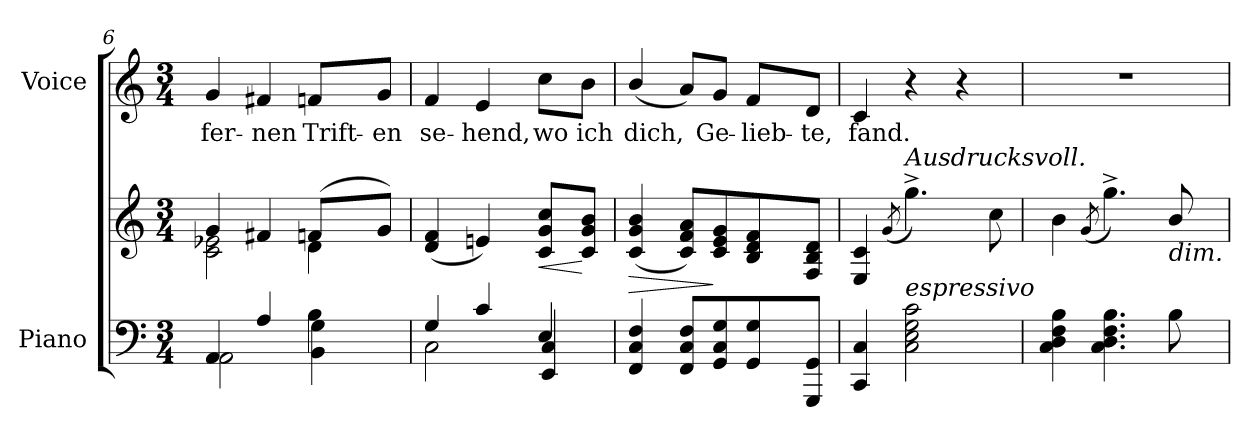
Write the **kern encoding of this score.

**kern	**kern	**dynam	**kern	**text
*part2	*part2	*part2	*part1	*part1
*staff3	*staff2	*staff2/3	*staff1	*staff1
*I"Piano	*	*	*I"Voice	*
*I'Pno.	*	*	*I'Voice	*
*clefF4	*clefG2	*	*clefG2	*
*k[]	*k[]	*	*k[]	*
*C:	*C:	*	*C:	*
*M3/4	*M3/4	*	*M3/4	*
=6	=6	=6	=6	=6
*^	*^	*	*	*
!	!	!	!	!	!	!LO:LY:b:color=#000000
4AAi/	2AAi\	4gi/	2ci\ 2e-Xi	.	4gi/	fer-
!	!	!	!	!	!	!LO:LY:b:color=#000000
4Ai/	.	4f#Xi/	.	.	4f#Xi/	-nen
!	!	!	!	!	!	!LO:LY:b:color=#000000
4Bi\	4BBi\ 4Gi	(8fni/L	4di\	.	8fni/L	Trift-
!	!	!	!	!	!	!LO:LY:b:color=#000000
.	.	8gi/J)	.	.	8gi/J	-en
*	*	*v	*v	*	*	*
=7	=7	=7	=7	=7	=7
!	!	!	!	!	!LO:LY:b:color=#000000
4Gi/	2Ci\	(4di/ 4fi	.	4fi/	se-
!	!	!	!	!	!LO:LY:b:color=#000000
4ci/	.	4eni/)	.	4ei/	-hend,
!	!	!	!LO:HP:b	!	!
!	!	!	!	!	!LO:LY:b:color=#000000
4Ei/	4EEi/ 4Ci	8ci/ 8gi 8cciL	<	8cci\L	wo
!	!	!	!	!	!LO:LY:b:color=#000000
.	.	8ci/ 8gi 8biJ	[	8bi\J	ich
*v	*v	*	*	*	*
!!LO:LB:g=z
=8	=8	=8	=8	=8
!	!	!LO:HP:b	!	!
!	!	!	!	!LO:LY:b:color=#000000
4FFi/ 4Ci 4Fi	(4ci/ 4gi 4bi	>	(4bi/	dich,
8FFi/ 8Ci 8FiL	8ci/ 8fi 8aiL)	.	8ai/L)	.
!	!	!	!	!LO:LY:b:color=#000000
8GGi/ 8Ci 8Gi	8ci/ 8ei 8gi	]	8gi/J	Ge-
!	!	!	!	!LO:LY:b:color=#000000
8GGi/ 8Gi	8Bi/ 8di 8fi	.	8fi/L	-lieb-
!	!	!	!	!LO:LY:b:color=#000000
8GGGi/ 8GGiJ	8Fi/ 8Bi 8diJ	.	8di/J	-te,
=9	=9	=9	=9	=9
!	!	!	!	!LO:LY:b:color=#000000
4CCi/ 4Ci	4Ei/ 4ci	.	4ci/	fand.
.	(8qgi/	.	.	.
!	!LO:TX:a:i:t=Ausdrucksvoll.	!	!	!
!LO:TX:a:i:t=espressivo	!	!	!	!
2Ci\ 2Ei 2Gi 2ci	4.gg^i\)	.	4r	.
.	.	.	4r	.
.	8cci\	.	.	.
=10	=10	=10	=10	=10
!	!	!	!LO:N:vis=1	!
4Ci\ 4Di 4Fi 4Bi	4bi\	.	2.r	.
.	(8qgi/	.	.	.
4.Ci\ 4.Di 4.Fi 4.Bi	4.gg^i\)	.	.	.
!	!LO:TX:b:i:t=dim.	!	!	!
8Bi\	8bi/	.	.	.
=	=	=	=	=
*-	*-	*-	*-	*-
